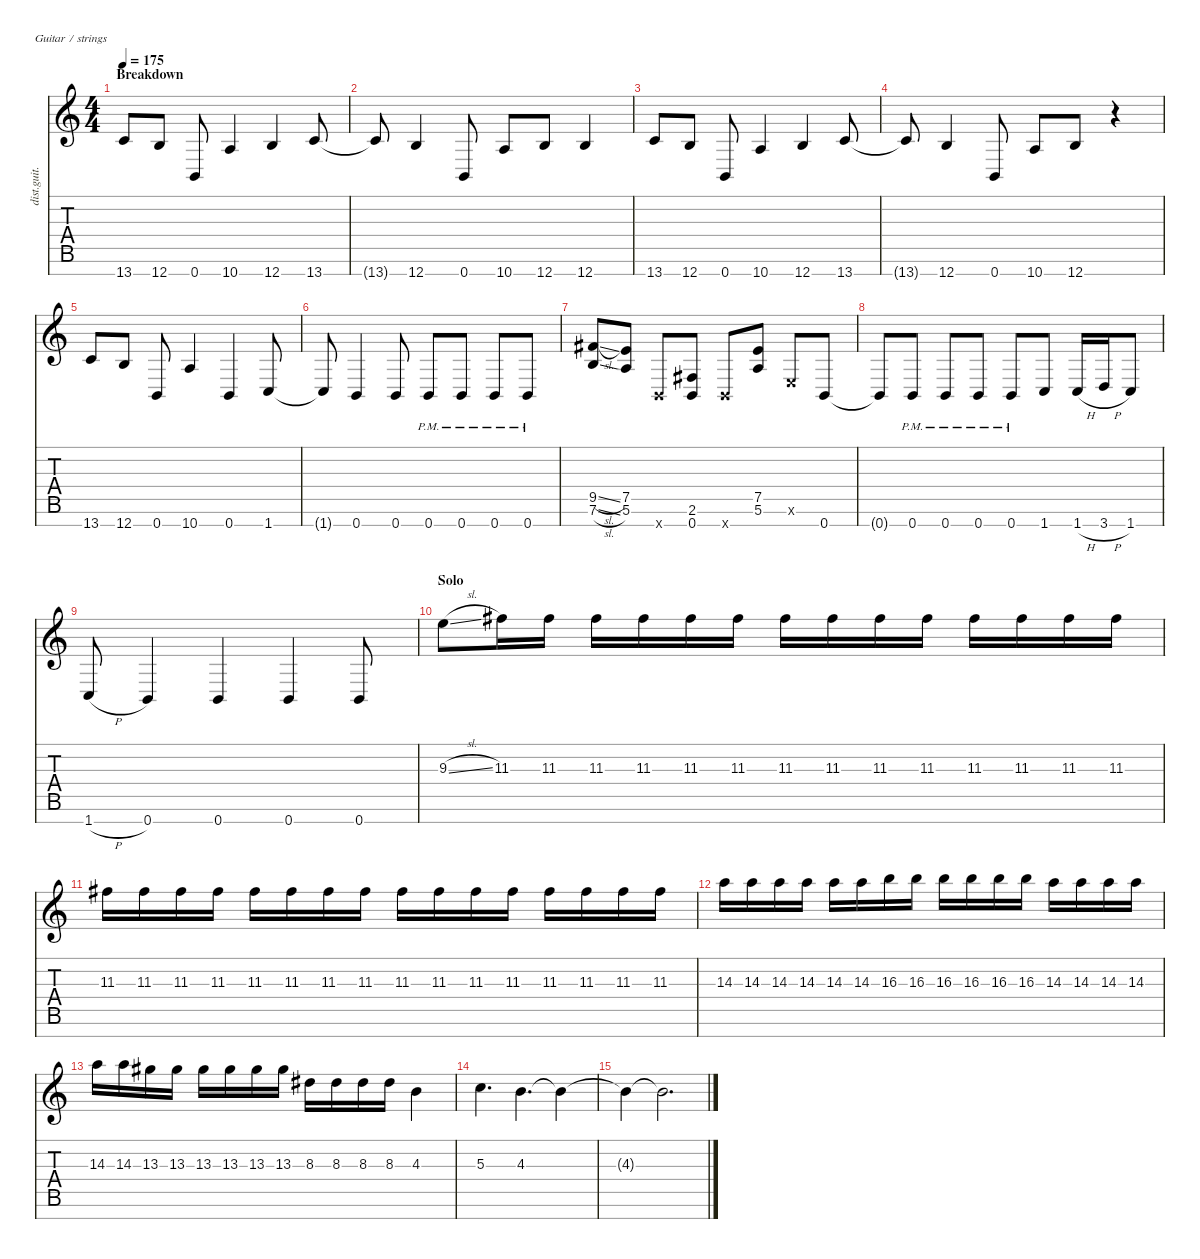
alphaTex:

\defaultSystemsLayout 4
\hideDynamics
\bracketExtendMode nobrackets
\track ("Distortion Guitar - Zoli" "dist.guit.") {instrument distortionguitar}
\staff {score tabs}
\tuning (E4 B3 G3 D3 A2 E2 B1)
\ts (4 4)
\section ("" "Breakdown")
\tempo 175
\clef g2
\ks c
13.7.8{dy ff beam Up} 12.7.8{beam Up} 0.7.8{beam Up} 10.7.4{beam Up} 12.7.4{beam Up} 13.7.8{beam Up} |
13.7{t}.8{beam Up} 12.7.4{beam Up} 0.7.8{beam Up} 10.7.8{beam Up} 12.7.8{beam Up} 12.7.4{beam Up} |
13.7.8{beam Up} 12.7.8{beam Up} 0.7.8{beam Up} 10.7.4{beam Up} 12.7.4{beam Up} 13.7.8{beam Up} |
13.7{t}.8{beam Up} 12.7.4{beam Up} 0.7.8{beam Up} 10.7.8{beam Up} 12.7.8{beam Up} r.4{beam Down} |
13.7.8{beam Up} 12.7.8{beam Up} 0.7.8{beam Up} 10.7.4{beam Up} 0.7.4{beam Up} 1.7.8{beam Up} |
1.7{t}.8{beam Up} 0.7.4{beam Up} 0.7.8{beam Up} 0.7{pm}.8{beam Up} 0.7{pm}.8{beam Up} 0.7{pm}.8{beam Up} 0.7{pm}.8{beam Up} |
(7.6{sl} 9.5{sl acc #}).8{beam Up} (5.6 7.5).8{beam Up} 0.7{x}.8{beam Up} (0.7 2.6{acc #}).8{beam Up} 0.7{x}.8{beam Up} (5.6 7.5).8{beam Up} 0.6{x}.8{beam Up} 0.7.8{beam Up} |
0.7{t}.8{beam Up} 0.7{pm}.8{beam Up} 0.7{pm}.8{beam Up} 0.7{pm}.8{beam Up} 0.7{pm}.8{dy mf beam Up} 1.7.8{beam Up} 1.7{h}.16{beam Up} 3.7{h}.16{beam Up} 1.7.8{beam Up} |
1.7{h}.8{dy ff beam Up} 0.7.4{beam Up} 0.7.4{beam Up} 0.7.4{beam Up} 0.7.8{beam Up} |
\section ("" "Solo")
9.3{sl}.8{beam Down} 11.3{acc #}.16{beam Down} 11.3{acc #}.16{beam Down} 11.3{acc #}.16{beam Down} 11.3{acc #}.16{beam Down} 11.3{acc #}.16{beam Down} 11.3{acc #}.16{beam Down} 11.3{acc #}.16{beam Down} 11.3{acc #}.16{beam Down} 11.3{acc #}.16{beam Down} 11.3{acc #}.16{beam Down} 11.3{acc #}.16{beam Down} 11.3{acc #}.16{beam Down} 11.3{acc #}.16{beam Down} 11.3{acc #}.16{beam Down} |
11.3{acc #}.16{beam Down} 11.3{acc #}.16{beam Down} 11.3{acc #}.16{beam Down} 11.3{acc #}.16{beam Down} 11.3{acc #}.16{beam Down} 11.3{acc #}.16{beam Down} 11.3{acc #}.16{beam Down} 11.3{acc #}.16{beam Down} 11.3{acc #}.16{beam Down} 11.3{acc #}.16{beam Down} 11.3{acc #}.16{beam Down} 11.3{acc #}.16{beam Down} 11.3{acc #}.16{beam Down} 11.3{acc #}.16{beam Down} 11.3{acc #}.16{beam Down} 11.3{acc #}.16{beam Down} |
14.3.16{beam Down} 14.3.16{beam Down} 14.3.16{beam Down} 14.3.16{beam Down} 14.3.16{beam Down} 14.3.16{beam Down} 16.3.16{beam Down} 16.3.16{beam Down} 16.3.16{beam Down} 16.3.16{beam Down} 16.3.16{beam Down} 16.3.16{beam Down} 14.3.16{beam Down} 14.3.16{beam Down} 14.3.16{beam Down} 14.3.16{beam Down} |
14.3.16{beam Down} 14.3.16{beam Down} 13.3{acc #}.16{beam Down} 13.3{acc #}.16{beam Down} 13.3{acc #}.16{beam Down} 13.3{acc #}.16{beam Down} 13.3{acc #}.16{beam Down} 13.3{acc #}.16{beam Down} 8.3{acc #}.16{beam Down} 8.3{acc #}.16{beam Down} 8.3{acc #}.16{beam Down} 8.3{acc #}.16{beam Down} 4.3.4{beam Down} |
5.3.4{d beam Down} 4.3.4{d beam Down} 4.3{t}.4{beam Down} |
4.3{t}.4{beam Down} 4.3{t}.2{d beam Down}
